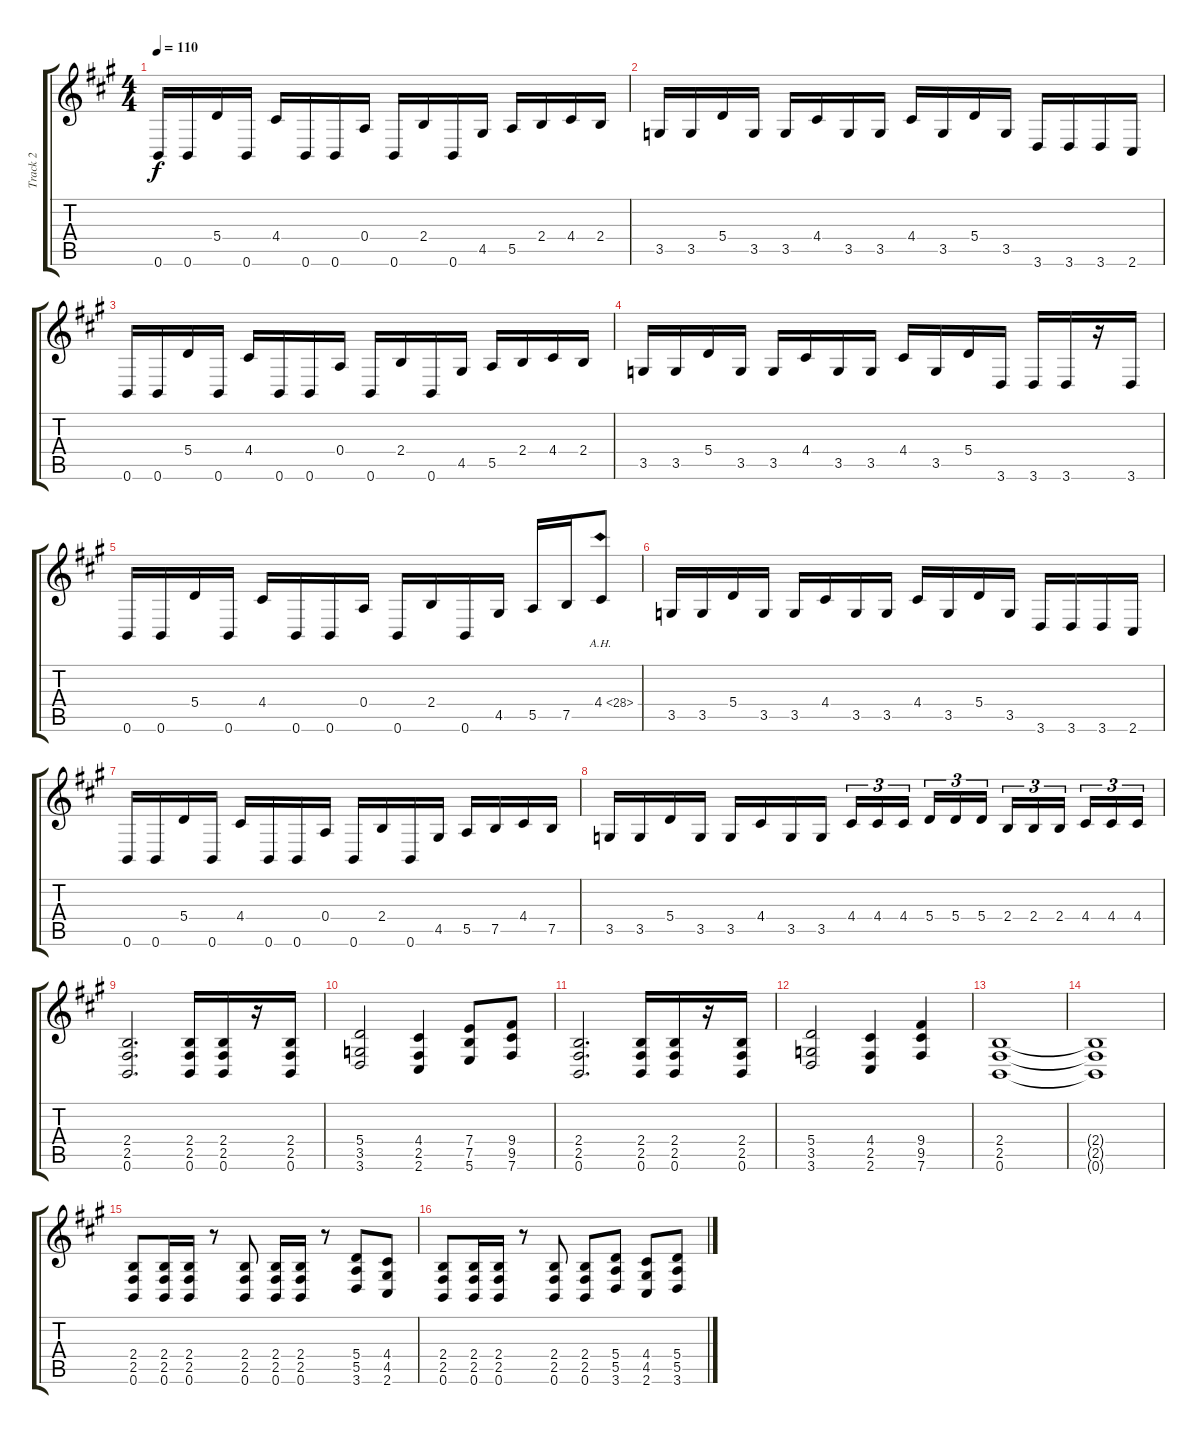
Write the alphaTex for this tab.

\track ("Track 2" "Track 2") {instrument distortionguitar}
\staff {score tabs}
\tuning (B3 Gb3 D3 A2 E2 B1) {hide}
\ts (4 4)
\tempo 110
\clef g2
\ks a
0.6.16{dy f} 0.6.16 5.4.16 0.6.16 4.4.16 0.6.16 0.6.16 0.4.16 0.6.16 2.4.16 0.6.16 4.5.16 5.5.16 2.4.16 4.4.16 2.4.16 |
3.5.16 3.5.16 5.4.16 3.5.16 3.5.16 4.4.16 3.5.16 3.5.16 4.4.16 3.5.16 5.4.16 3.5.16 3.6.16 3.6.16 3.6.16 2.6.16 |
0.6.16 0.6.16 5.4.16 0.6.16 4.4.16 0.6.16 0.6.16 0.4.16 0.6.16 2.4.16 0.6.16 4.5.16 5.5.16 2.4.16 4.4.16 2.4.16 |
3.5.16 3.5.16 5.4.16 3.5.16 3.5.16 4.4.16 3.5.16 3.5.16 4.4.16 3.5.16 5.4.16 3.6.16 3.6.16 3.6.16 r.16 3.6.16 |
0.6.16 0.6.16 5.4.16 0.6.16 4.4.16 0.6.16 0.6.16 0.4.16 0.6.16 2.4.16 0.6.16 4.5.16 5.5.16 7.5.16 4.4{ah 24}.8 |
3.5.16 3.5.16 5.4.16 3.5.16 3.5.16 4.4.16 3.5.16 3.5.16 4.4.16 3.5.16 5.4.16 3.5.16 3.6.16 3.6.16 3.6.16 2.6.16 |
0.6.16 0.6.16 5.4.16 0.6.16 4.4.16 0.6.16 0.6.16 0.4.16 0.6.16 2.4.16 0.6.16 4.5.16 5.5.16 7.5.16 4.4.16 7.5.16 |
3.5.16 3.5.16 5.4.16 3.5.16 3.5.16 4.4.16 3.5.16 3.5.16 4.4.16{tu (3 2)} 4.4.16{tu (3 2)} 4.4.16{tu (3 2) beam splitsecondary} 5.4.16{tu (3 2)} 5.4.16{tu (3 2)} 5.4.16{tu (3 2)} 2.4.16{tu (3 2)} 2.4.16{tu (3 2)} 2.4.16{tu (3 2) beam splitsecondary} 4.4.16{tu (3 2)} 4.4.16{tu (3 2)} 4.4.16{tu (3 2)} |
(2.4 2.5 0.6).2{d} (2.4 2.5 0.6).16 (2.4 2.5 0.6).16 r.16 (2.4 2.5 0.6).16 |
(5.4 3.5 3.6).2 (4.4 2.5 2.6).4 (7.4 7.5 5.6).8 (9.4 9.5 7.6).8 |
(2.4 2.5 0.6).2{d} (2.4 2.5 0.6).16 (2.4 2.5 0.6).16 r.16 (2.4 2.5 0.6).16 |
(5.4 3.5 3.6).2 (4.4 2.5 2.6).4 (9.4 9.5 7.6).4 |
(2.4 2.5 0.6).1 |
(2.4{t} 2.5{t} 0.6{t}).1 |
(2.4 2.5 0.6).8 (2.4 2.5 0.6).16 (2.4 2.5 0.6).16 r.8 (2.4 2.5 0.6).8 (2.4 2.5 0.6).16 (2.4 2.5 0.6).16 r.8 (5.4 5.5 3.6).8 (4.4 4.5 2.6).8 |
(2.4 2.5 0.6).8 (2.4 2.5 0.6).16 (2.4 2.5 0.6).16 r.8 (2.4 2.5 0.6).8 (2.4 2.5 0.6).8 (5.4 5.5 3.6).8 (4.4 4.5 2.6).8 (5.4 5.5 3.6).8
